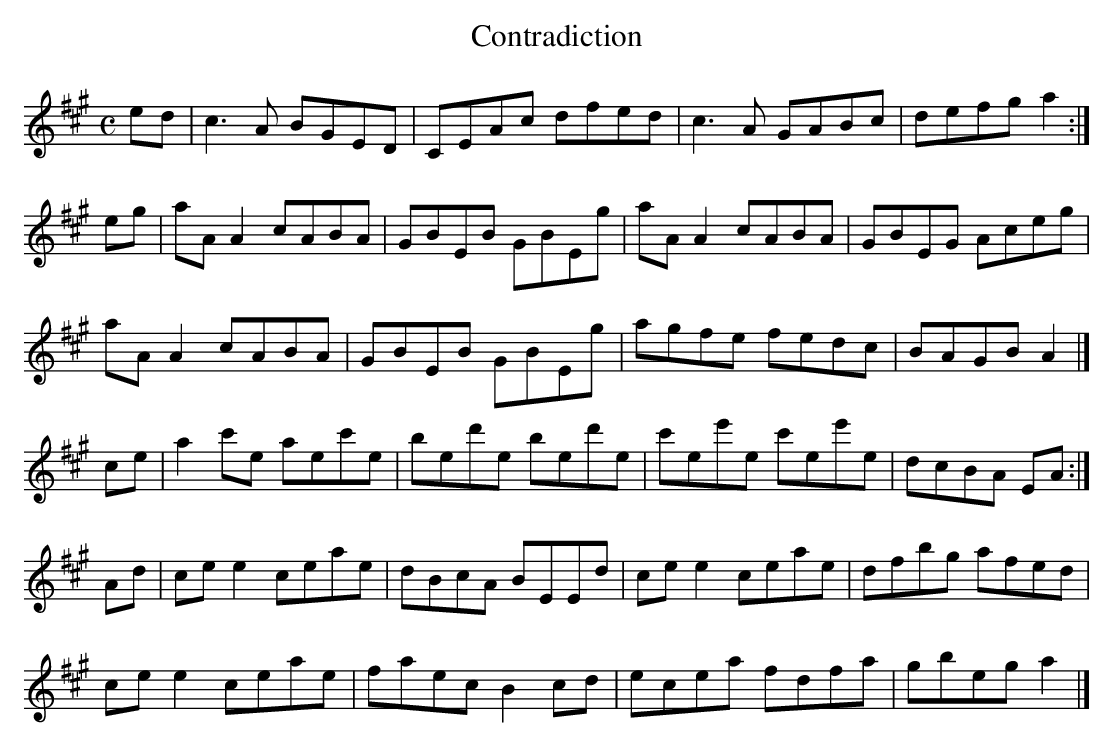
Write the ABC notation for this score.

X:1
T:Contradiction
M:C
L:1/8
K:A major
ed|c3A BGED|CEAc dfed|c3A GABc|defg a2:|!
eg|aAA2 cABA|GBEB GBEg|aAA2 cABA|GBEG Aceg|!
aAA2 cABA|GBEB GBEg|agfe fedc|BAGB A2|]!
ce|a2c'e aec'e|bed'e bed'e|c'ee'e c'ee'e|dcBA EA:|!
Ad|cee2 ceae|dBcA BEEd|cee2 ceae|dfbg afed|!
cee2 ceae|faec B2cd|ecea fdfa|gbeg a2|]!
